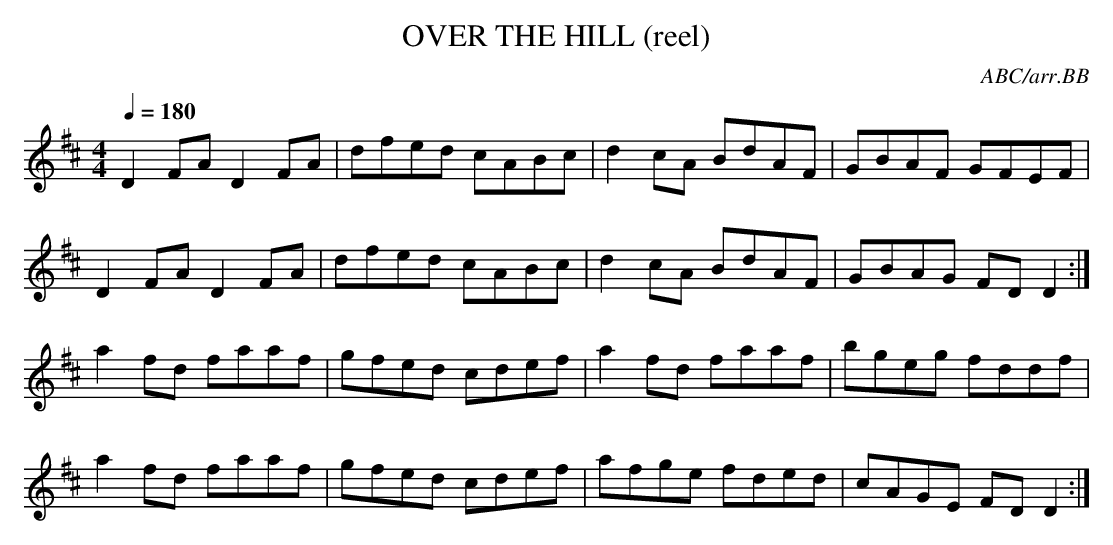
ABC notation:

X:1
T:OVER THE HILL (reel)
C:ABC/arr.BB
Q:1/4=180
L:1/8
M:4/4
K:D
D2FA D2FA|dfed cABc|d2cA BdAF|GBAF GFEF|
D2 FA D2 FA|dfed cABc|d2 cA BdAF|GBAG FDD2:|
a2 fd faaf|gfed cdef|a2 fd faaf|bgeg fddf|
a2 fd faaf|gfed cdef|afge fded|cAGE FDD2:|
